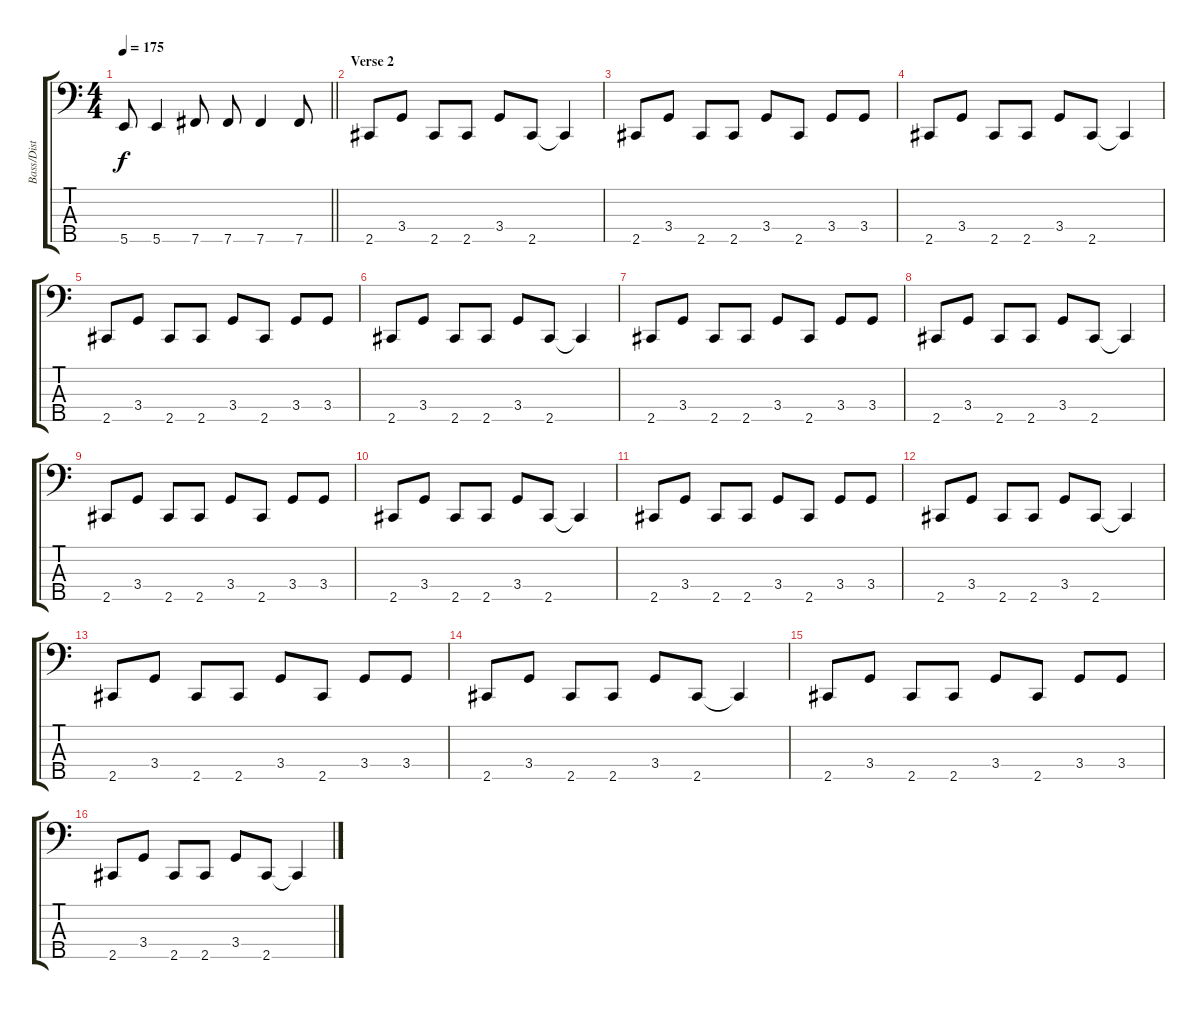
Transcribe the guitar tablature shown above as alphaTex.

\track ("Bass/Dist" "Bass/Dist") {instrument slapbass2}
\staff {score tabs}
\tuning (G2 D2 A1 E1 B0) {hide}
\ts (4 4)
\tempo 175
\clef f4
\barLineRight lightlight
\ks c
5.5.8{dy f} 5.5.4 7.5.8 7.5.8 7.5.4 7.5.8 |
\section ("" "Verse 2")
2.5.8 3.4.8 2.5.8 2.5.8 3.4.8 2.5.8 2.5{t}.4 |
2.5.8 3.4.8 2.5.8 2.5.8 3.4.8 2.5.8 3.4.8 3.4.8 |
2.5.8 3.4.8 2.5.8 2.5.8 3.4.8 2.5.8 2.5{t}.4 |
2.5.8 3.4.8 2.5.8 2.5.8 3.4.8 2.5.8 3.4.8 3.4.8 |
2.5.8 3.4.8 2.5.8 2.5.8 3.4.8 2.5.8 2.5{t}.4 |
2.5.8 3.4.8 2.5.8 2.5.8 3.4.8 2.5.8 3.4.8 3.4.8 |
2.5.8 3.4.8 2.5.8 2.5.8 3.4.8 2.5.8 2.5{t}.4 |
2.5.8 3.4.8 2.5.8 2.5.8 3.4.8 2.5.8 3.4.8 3.4.8 |
2.5.8 3.4.8 2.5.8 2.5.8 3.4.8 2.5.8 2.5{t}.4 |
2.5.8 3.4.8 2.5.8 2.5.8 3.4.8 2.5.8 3.4.8 3.4.8 |
2.5.8 3.4.8 2.5.8 2.5.8 3.4.8 2.5.8 2.5{t}.4 |
2.5.8 3.4.8 2.5.8 2.5.8 3.4.8 2.5.8 3.4.8 3.4.8 |
2.5.8 3.4.8 2.5.8 2.5.8 3.4.8 2.5.8 2.5{t}.4 |
2.5.8 3.4.8 2.5.8 2.5.8 3.4.8 2.5.8 3.4.8 3.4.8 |
2.5.8 3.4.8 2.5.8 2.5.8 3.4.8 2.5.8 2.5{t}.4
